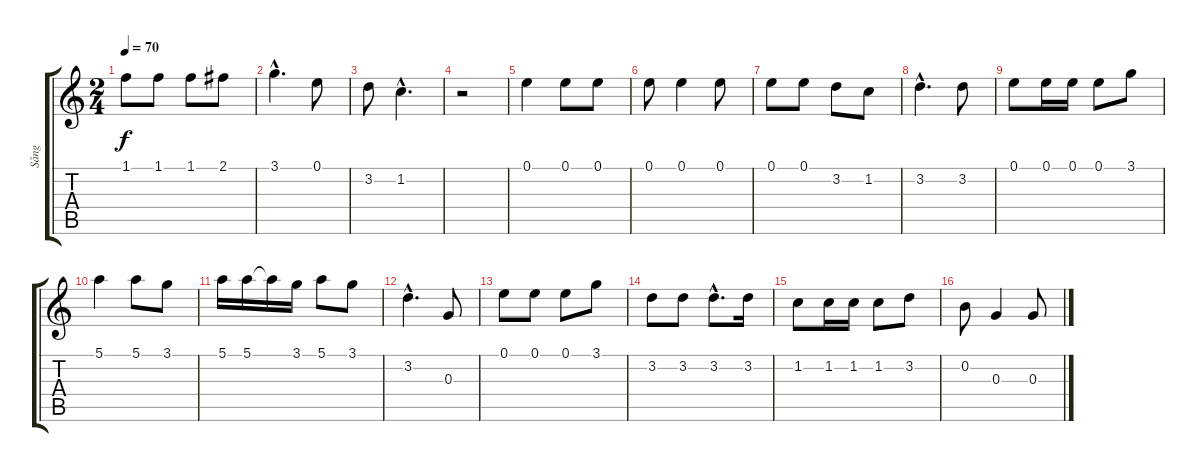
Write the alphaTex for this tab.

\track ("Sång" "Sång") {instrument contrabass}
\staff {score tabs}
\tuning (E4 B3 G3 D3 A2 E2) {hide}
\ts (2 4)
\tempo 70
\clef g2
\ks c
1.1.8{dy f} 1.1.8 1.1.8 2.1.8 |
3.1{hac}.4{d} 0.1.8 |
3.2.8 1.2{hac}.4{d} |
r.2 |
0.1.4 0.1.8 0.1.8 |
0.1.8 0.1.4 0.1.8 |
0.1.8 0.1.8 3.2.8 1.2.8 |
3.2{hac}.4{d} 3.2.8 |
0.1.8 0.1.16 0.1.16 0.1.8 3.1.8 |
5.1.4 5.1.8 3.1.8 |
5.1.16 5.1.16 5.1{t}.16 3.1.16 5.1.8 3.1.8 |
3.2{hac}.4{d} 0.3.8 |
0.1.8 0.1.8 0.1.8 3.1.8 |
3.2.8 3.2.8 3.2{hac}.8{d} 3.2.16 |
1.2.8 1.2.16 1.2.16 1.2.8 3.2.8 |
0.2.8 0.3.4 0.3.8
